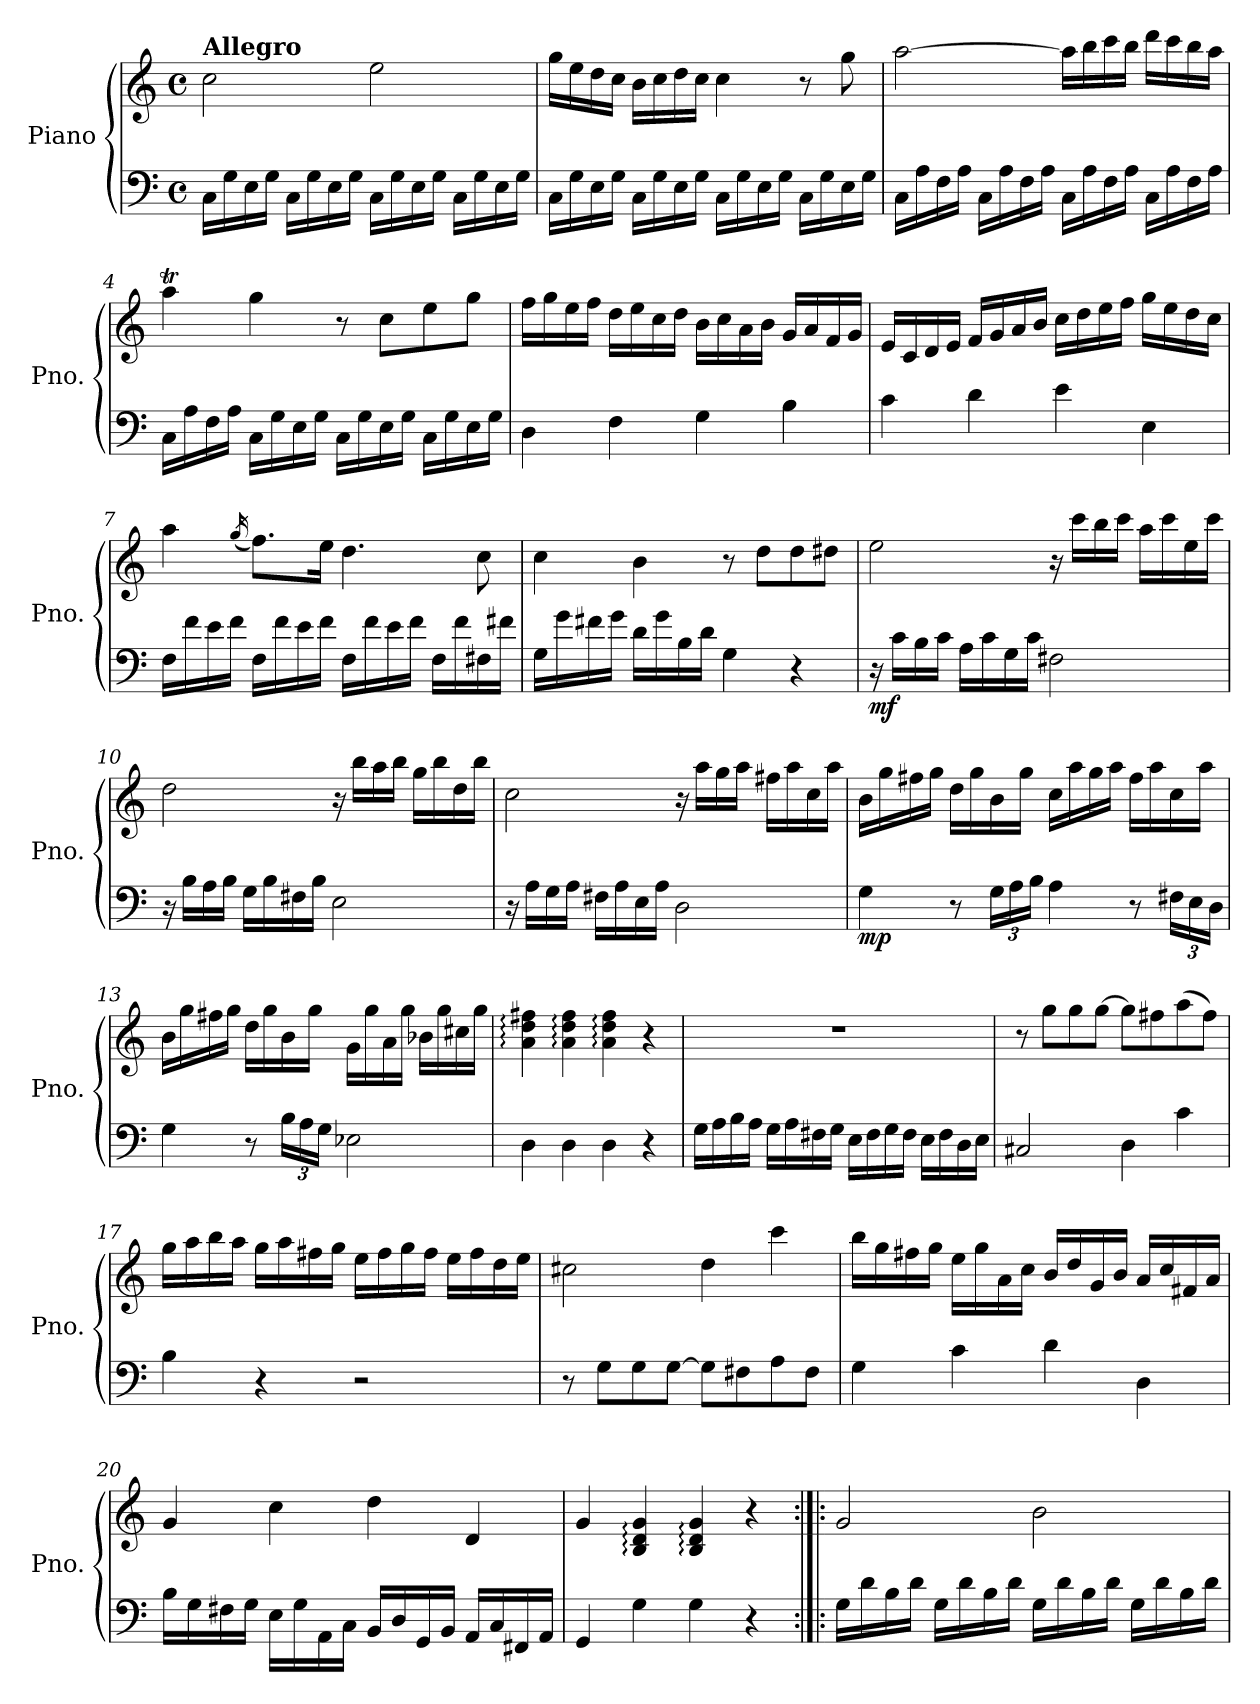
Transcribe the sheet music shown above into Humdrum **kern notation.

**kern	**kern	**dynam
*part1	*part1	*part1
*staff2	*staff1	*staff1/2
*I"Piano	*	*
*I'Pno.	*	*
*clefF4	*clefG2	*
*k[]	*k[]	*
*M4/4	*M4/4	*
*met(c)	*met(c)	*
=1	=1	=1
!	!LO:TX:a:B:t=Allegro	!
!	!	!LO:DY:b=2
!	!	!LO:DY:n=1:b
16C\LL	2cc\	mp mf
16G\	.	.
16E\	.	.
16G\JJ	.	.
16C\LL	.	.
16G\	.	.
16E\	.	.
16G\JJ	.	.
16C\LL	2ee\	.
16G\	.	.
16E\	.	.
16G\JJ	.	.
16C\LL	.	.
16G\	.	.
16E\	.	.
16G\JJ	.	.
=2	=2	=2
16C\LL	16gg\LL	.
16G\	16ee\	.
16E\	16dd\	.
16G\JJ	16cc\JJ	.
16C\LL	16b\LL	.
16G\	16cc\	.
16E\	16dd\	.
16G\JJ	16cc\JJ	.
16C\LL	4cc\	.
16G\	.	.
16E\	.	.
16G\JJ	.	.
16C\LL	8r	.
16G\	.	.
16E\	8gg\	.
16G\JJ	.	.
!!LO:LB:g=z
=3	=3	=3
16C\LL	[2aa\	.
16A\	.	.
16F\	.	.
16A\JJ	.	.
16C\LL	.	.
16A\	.	.
16F\	.	.
16A\JJ	.	.
16C\LL	16aa\LL]	.
16A\	16bb\	.
16F\	16ccc\	.
16A\JJ	16bb\JJ	.
16C\LL	16ddd\LL	.
16A\	16ccc\	.
16F\	16bb\	.
16A\JJ	16aa\JJ	.
=4	=4	=4
16C\LL	4aaT\	.
16A\	.	.
16F\	.	.
16A\JJ	.	.
16C\LL	4gg\	.
16G\	.	.
16E\	.	.
16G\JJ	.	.
16C\LL	8r	.
16G\	.	.
16E\	8cc\L	.
16G\JJ	.	.
16C\LL	8ee\	.
16G\	.	.
16E\	8gg\J	.
16G\JJ	.	.
=5	=5	=5
4D\	16ff\LL	.
.	16gg\	.
.	16ee\	.
.	16ff\JJ	.
4F\	16dd\LL	.
.	16ee\	.
.	16cc\	.
.	16dd\JJ	.
4G\	16b\LL	.
.	16cc\	.
.	16a\	.
.	16b\JJ	.
4B\	16g/LL	.
.	16a/	.
.	16f/	.
.	16g/JJ	.
!!LO:LB:g=z
=6	=6	=6
4c\	16e/LL	.
.	16c/	.
.	16d/	.
.	16e/JJ	.
4d\	16f/LL	.
.	16g/	.
.	16a/	.
.	16b/JJ	.
4e\	16cc\LL	.
.	16dd\	.
.	16ee\	.
.	16ff\JJ	.
4E\	16gg\LL	.
.	16ee\	.
.	16dd\	.
.	16cc\JJ	.
=7	=7	=7
16F\LL	4aa\	.
16f\	.	.
16e\	.	.
16f\JJ	.	.
.	(<16qgg/	.
16F\LL	8.ff\L)	.
16f\	.	.
16e\	.	.
16f\JJ	16ee\Jk	.
16F\LL	4.dd\	.
16f\	.	.
16e\	.	.
16f\JJ	.	.
16F\LL	.	.
16f\	.	.
16F#X\	8cc\	.
16f#X\JJ	.	.
!!LO:LB:g=z
=8	=8	=8
16G\LL	4cc\	.
16g\	.	.
16f#X\	.	.
16g\JJ	.	.
16d\LL	4b\	.
16g\	.	.
16B\	.	.
16d\JJ	.	.
4G\	8r	.
.	8dd\L	.
4r	8dd\	.
.	8dd#X\J	.
=9	=9	=9
!	!	!LO:DY:b=2
16r	2ee\	mf
16c\LL	.	.
16B\	.	.
16c\JJ	.	.
16A\LL	.	.
16c\	.	.
16G\	.	.
16c\JJ	.	.
2F#X\	16r	.
.	16ccc\LL	.
.	16bb\	.
.	16ccc\JJ	.
.	16aa\LL	.
.	16ccc\	.
.	16ee\	.
.	16ccc\JJ	.
!!LO:LB:g=z
=10	=10	=10
16r	2dd\	.
16B\LL	.	.
16A\	.	.
16B\JJ	.	.
16G\LL	.	.
16B\	.	.
16F#X\	.	.
16B\JJ	.	.
2E\	16r	.
.	16bb\LL	.
.	16aa\	.
.	16bb\JJ	.
.	16gg\LL	.
.	16bb\	.
.	16dd\	.
.	16bb\JJ	.
=11	=11	=11
16r	2cc\	.
16A\LL	.	.
16G\	.	.
16A\JJ	.	.
16F#X\LL	.	.
16A\	.	.
16E\	.	.
16A\JJ	.	.
2D\	16r	.
.	16aa\LL	.
.	16gg\	.
.	16aa\JJ	.
.	16ff#X\LL	.
.	16aa\	.
.	16cc\	.
.	16aa\JJ	.
!!LO:PB:g=z
=12	=12	=12
!	!	!LO:DY:b=2
4G\	16b\LL	mp
.	16gg\	.
.	16ff#X\	.
.	16gg\JJ	.
8r	16dd\LL	.
.	16gg\	.
*Xbrackettup	*	*
24G\LL	16b\	.
24A\	.	.
.	16gg\JJ	.
24B\JJ	.	.
4A\	16cc\LL	.
.	16aa\	.
.	16gg\	.
.	16aa\JJ	.
8r	16ff#\LL	.
.	16aa\	.
24F#X\LL	16cc\	.
24E\	.	.
.	16aa\JJ	.
24D\JJ	.	.
=13	=13	=13
4G\	16b\LL	.
.	16gg\	.
.	16ff#X\	.
.	16gg\JJ	.
8r	16dd\LL	.
.	16gg\	.
24B\LL	16b\	.
24A\	.	.
.	16gg\JJ	.
24G\JJ	.	.
2E-X\	16g\LL	.
.	16gg\	.
.	16a\	.
.	16gg\JJ	.
.	16b-X\LL	.
.	16gg\	.
.	16cc#X\	.
.	16gg\JJ	.
=14	=14	=14
4D\	4a\: 4dd\: 4ff#X\:	.
4D\	4a\: 4dd\: 4ff#\:	.
4D\	4a\: 4dd\: 4ff#\:	.
4r	4r	.
!!LO:LB:g=z
=15	=15	=15
16G\LL	1r	.
16A\	.	.
16B\	.	.
16A\JJ	.	.
16G\LL	.	.
16A\	.	.
16F#X\	.	.
16G\JJ	.	.
16E\LL	.	.
16F#\	.	.
16G\	.	.
16F#\JJ	.	.
16E\LL	.	.
16F#\	.	.
16D\	.	.
16E\JJ	.	.
=16	=16	=16
2C#X/	8r	.
.	8gg\L	.
.	8gg\	.
.	[8gg\J	.
4D\	8gg\L]	.
.	8ff#X\	.
4c\	(>8aa\	.
.	8ff#\J)	.
=17	=17	=17
4B\	16gg\LL	.
.	16aa\	.
.	16bb\	.
.	16aa\JJ	.
4r	16gg\LL	.
.	16aa\	.
.	16ff#X\	.
.	16gg\JJ	.
2r	16ee\LL	.
.	16ff#\	.
.	16gg\	.
.	16ff#\JJ	.
.	16ee\LL	.
.	16ff#\	.
.	16dd\	.
.	16ee\JJ	.
!!LO:LB:g=z
=18	=18	=18
8r	2cc#X\	.
8G\L	.	.
8G\	.	.
[8G\J	.	.
8G\L]	4dd\	.
8F#X\	.	.
8A\	4ccc\	.
8F#\J	.	.
=19	=19	=19
4G\	16bb\LL	.
.	16gg\	.
.	16ff#X\	.
.	16gg\JJ	.
4c\	16ee\LL	.
.	16gg\	.
.	16a\	.
.	16cc\JJ	.
4d\	16b/LL	.
.	16dd/	.
.	16g/	.
.	16b/JJ	.
4D\	16a/LL	.
.	16cc/	.
.	16f#X/	.
.	16a/JJ	.
=20	=20	=20
16B\LL	4g/	.
16G\	.	.
16F#X\	.	.
16G\JJ	.	.
16E\LL	4cc\	.
16G\	.	.
16AA\	.	.
16C\JJ	.	.
16BB/LL	4dd\	.
16D/	.	.
16GG/	.	.
16BB/JJ	.	.
16AA/LL	4d/	.
16C/	.	.
16FF#X/	.	.
16AA/JJ	.	.
!!LO:LB:g=z
=21	=21	=21
4GG/	4g/	.
4G\	4B/: 4d/: 4g/:	.
4G\	4B/: 4d/: 4g/:	.
4r	4r	.
=22:|!|:	=22:|!|:	=22:|!|:
16G\LL	2g/	.
16d\	.	.
16B\	.	.
16d\JJ	.	.
16G\LL	.	.
16d\	.	.
16B\	.	.
16d\JJ	.	.
16G\LL	2b\	.
16d\	.	.
16B\	.	.
16d\JJ	.	.
16G\LL	.	.
16d\	.	.
16B\	.	.
16d\JJ	.	.
=	=	=
*-	*-	*-
